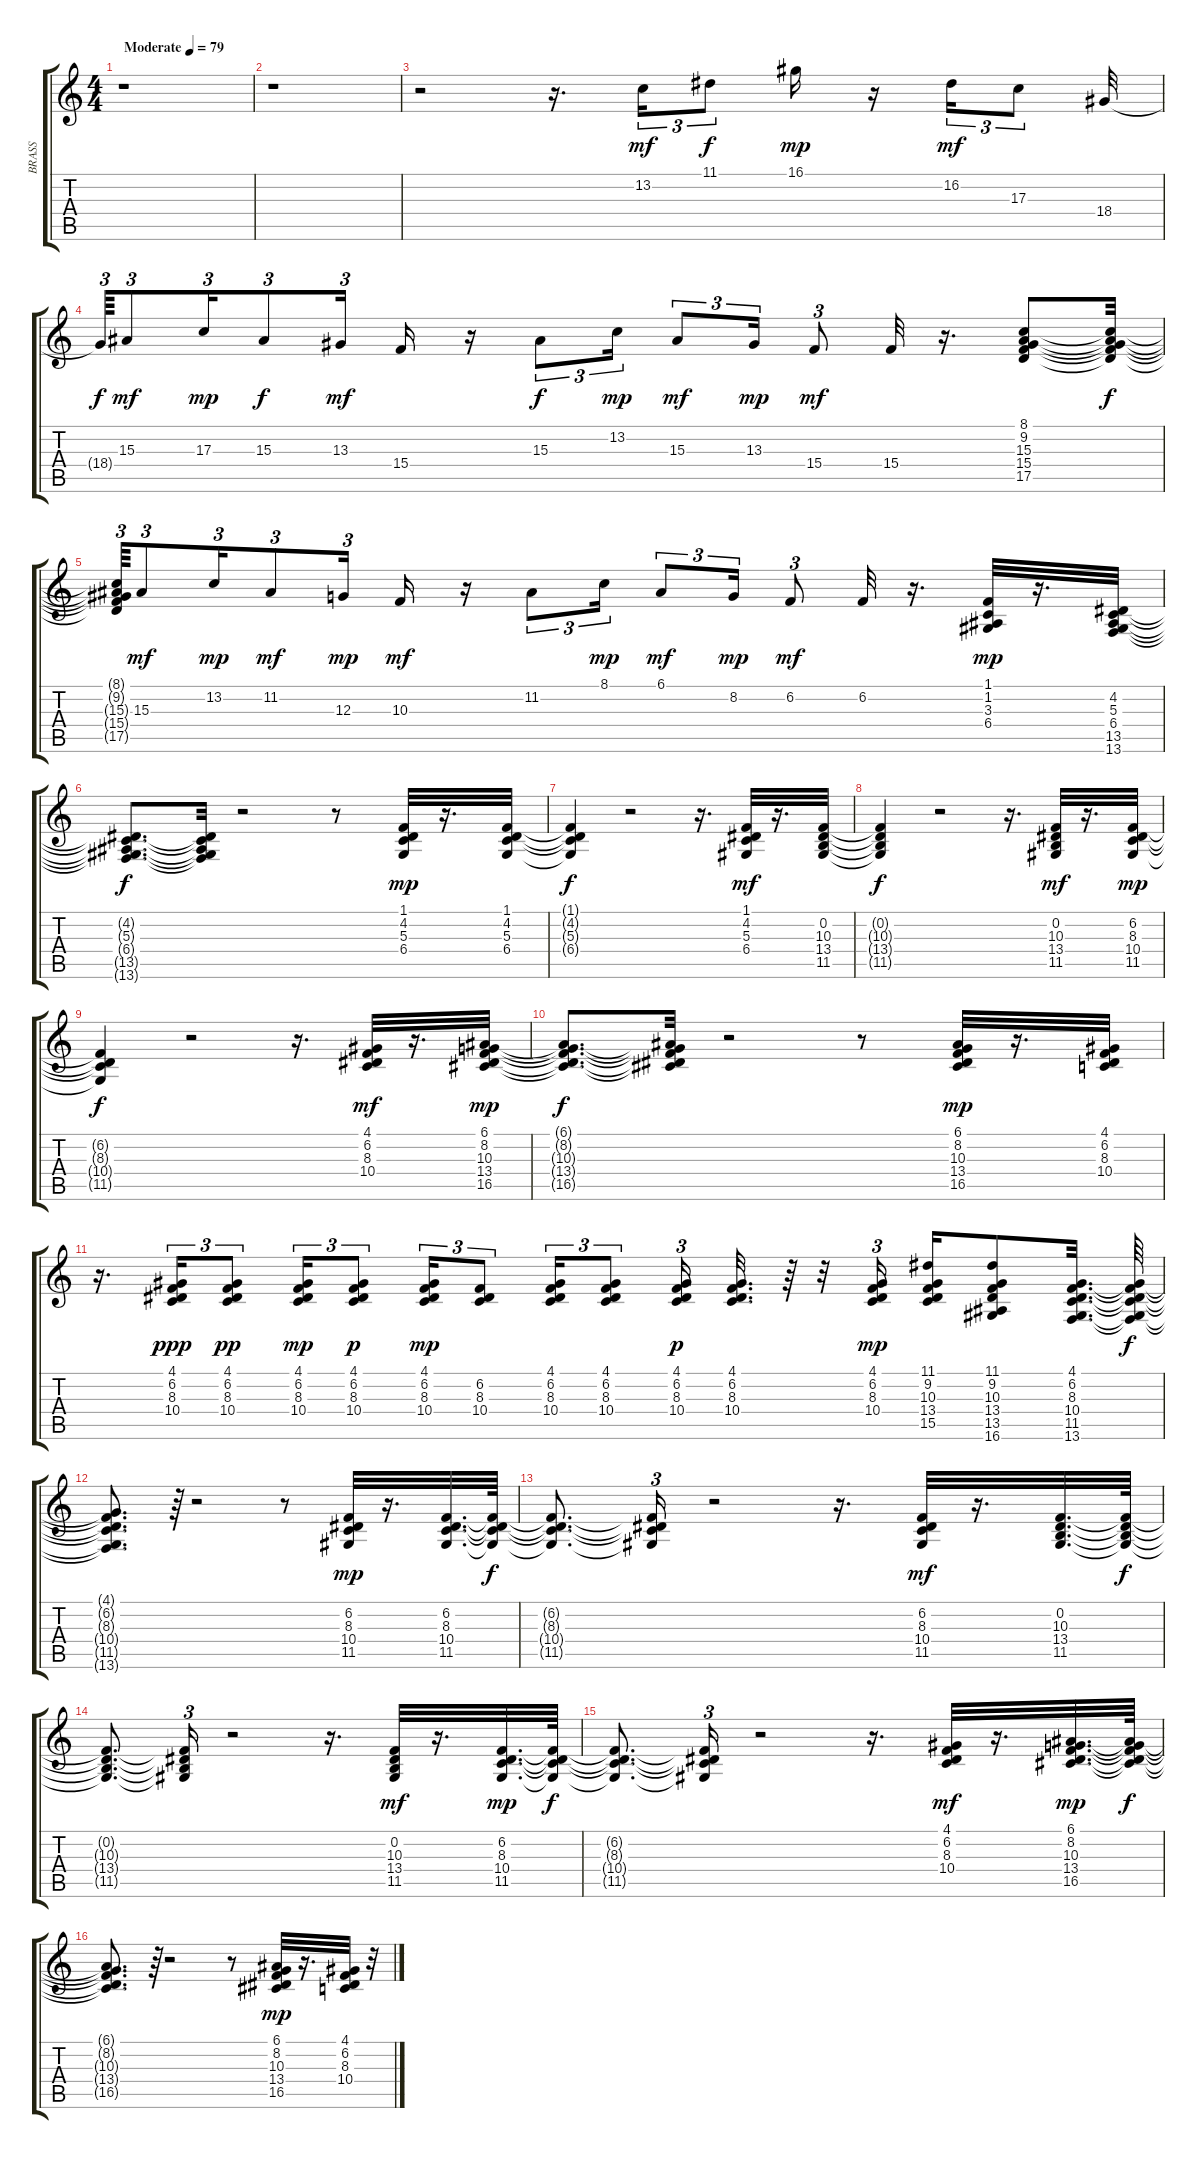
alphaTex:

\track ("BRASS" "BRASS") {instrument brasssection}
\staff {score tabs}
\tuning (E4 B3 G3 D3 A2 E2) {hide}
\ts (4 4)
\tempo (79 "Moderate")
\clef g2
\ks c
r.1{dy mf instrument brasssection} |
r.1 |
r.2 r.16{d} 13.2.16{tu (3 2) instrument brasssection} 11.1.8{tu (3 2) dy f} 16.1.16{dy mp} r.16 16.2.16{tu (3 2) dy mf} 17.3.8{tu (3 2)} 18.4.32 |
18.4{t}.64{tu (3 2) dy f} 15.3.8{tu (3 2) dy mf} 17.3.16{tu (3 2) dy mp} 15.3.8{tu (3 2) dy f} 13.3.16{tu (3 2) dy mf} 15.4.16 r.16 15.3.8{tu (3 2) dy f} 13.2.16{tu (3 2) dy mp} 15.3.8{tu (3 2) dy mf} 13.3.16{tu (3 2) dy mp} 15.4.8{tu (3 2) dy mf} 15.4.32 r.16{d} (8.1 9.2 15.3 15.4 17.5).8 (8.1{t} 9.2{t} 15.3{t} 15.4{t} 17.5{t}).32{dy f} |
(8.1{t} 9.2{t} 15.3{t} 15.4{t} 17.5{t}).64{tu (3 2)} 15.3.8{tu (3 2) dy mf} 13.2.16{tu (3 2) dy mp} 11.2.8{tu (3 2) dy mf} 12.3.16{tu (3 2) dy mp} 10.3.16{dy mf} r.16 11.2.8{tu (3 2)} 8.1.16{tu (3 2) dy mp} 6.1.8{tu (3 2) dy mf} 8.2.16{tu (3 2) dy mp} 6.2.8{tu (3 2) dy mf} 6.2.32 r.16{d} (1.1 1.2 3.3 6.4).32{dy mp} r.16{d} (4.2 5.3 6.4 13.5 13.6).32 |
(4.2{t} 5.3{t} 6.4{t} 13.5{t} 13.6{t}).8{d dy f} (4.2{t} 5.3{t} 6.4{t} 13.5{t} 13.6{t}).32 r.2 r.8 (1.1 4.2 5.3 6.4).32{dy mp} r.16{d} (1.1 4.2 5.3 6.4).32 |
(1.1{t} 4.2{t} 5.3{t} 6.4{t}).4{dy f} r.2 r.16{d} (1.1 4.2 5.3 6.4).32{dy mf} r.16{d} (0.2 10.3 13.4 11.5).32 |
(0.2{t} 10.3{t} 13.4{t} 11.5{t}).4{dy f} r.2 r.16{d} (0.2 10.3 13.4 11.5).32{dy mf} r.16{d} (6.2 8.3 10.4 11.5).32{dy mp} |
(6.2{t} 8.3{t} 10.4{t} 11.5{t}).4{dy f} r.2 r.16{d} (4.1 6.2 8.3 10.4).32{dy mf} r.16{d} (6.1 8.2 10.3 13.4 16.5).32{dy mp} |
(6.1{t} 8.2{t} 10.3{t} 13.4{t} 16.5{t}).8{d dy f} (6.1{t} 8.2{t} 10.3{t} 13.4{t} 16.5{t}).32 r.2 r.8 (6.1 8.2 10.3 13.4 16.5).32{dy mp} r.16{d} (4.1 6.2 8.3 10.4).32 |
r.16{d} (4.1 6.2 8.3 10.4).16{tu (3 2) dy ppp} (4.1 6.2 8.3 10.4).8{tu (3 2) dy pp} (4.1 6.2 8.3 10.4).16{tu (3 2) dy mp} (4.1 6.2 8.3 10.4).8{tu (3 2) dy p} (4.1 6.2 8.3 10.4).16{tu (3 2) dy mp} (6.2 8.3 10.4).8{tu (3 2)} (4.1 6.2 8.3 10.4).16{tu (3 2)} (4.1 6.2 8.3 10.4).8{tu (3 2)} (4.1 6.2 8.3 10.4).16{tu (3 2) dy p} (4.1 6.2 8.3 10.4).32{d} r.64 r.32 (4.1 6.2 8.3 10.4).16{tu (3 2) dy mp} (11.1 9.2 10.3 13.4 15.5).16 (11.1 9.2 10.3 13.4 13.5 16.6).8 (4.1 6.2 8.3 10.4 11.5 13.6).32{d} (4.1{t} 6.2{t} 8.3{t} 10.4{t} 11.5{t} 13.6{t}).64{dy f} |
(4.1{t} 6.2{t} 8.3{t} 10.4{t} 11.5{t} 13.6{t}).8{d} r.64{tu (3 2)} r.2 r.8 (6.2 8.3 10.4 11.5).32{dy mp} r.16{d} (6.2 8.3 10.4 11.5).32{d} (6.2{t} 8.3{t} 10.4{t} 11.5{t}).64{dy f} |
(6.2{t} 8.3{t} 10.4{t} 11.5{t}).8{d} (6.2{t} 8.3{t} 10.4{t} 11.5{t}).16{tu (3 2)} r.2 r.16{d} (6.2 8.3 10.4 11.5).32{dy mf} r.16{d} (0.2 10.3 13.4 11.5).32{d} (0.2{t} 10.3{t} 13.4{t} 11.5{t}).64{dy f} |
(0.2{t} 10.3{t} 13.4{t} 11.5{t}).8{d} (0.2{t} 10.3{t} 13.4{t} 11.5{t}).16{tu (3 2)} r.2 r.16{d} (0.2 10.3 13.4 11.5).32{dy mf} r.16{d} (6.2 8.3 10.4 11.5).32{d dy mp} (6.2{t} 8.3{t} 10.4{t} 11.5{t}).64{dy f} |
(6.2{t} 8.3{t} 10.4{t} 11.5{t}).8{d} (6.2{t} 8.3{t} 10.4{t} 11.5{t}).16{tu (3 2)} r.2 r.16{d} (4.1 6.2 8.3 10.4).32{dy mf} r.16{d} (6.1 8.2 10.3 13.4 16.5).32{d dy mp} (6.1{t} 8.2{t} 10.3{t} 13.4{t} 16.5{t}).64{dy f} |
(6.1{t} 8.2{t} 10.3{t} 13.4{t} 16.5{t}).8{d} r.64{tu (3 2)} r.2 r.8 (6.1 8.2 10.3 13.4 16.5).32{dy mp} r.16{d} (4.1 6.2 8.3 10.4).32 r.32{tu (3 2)}
